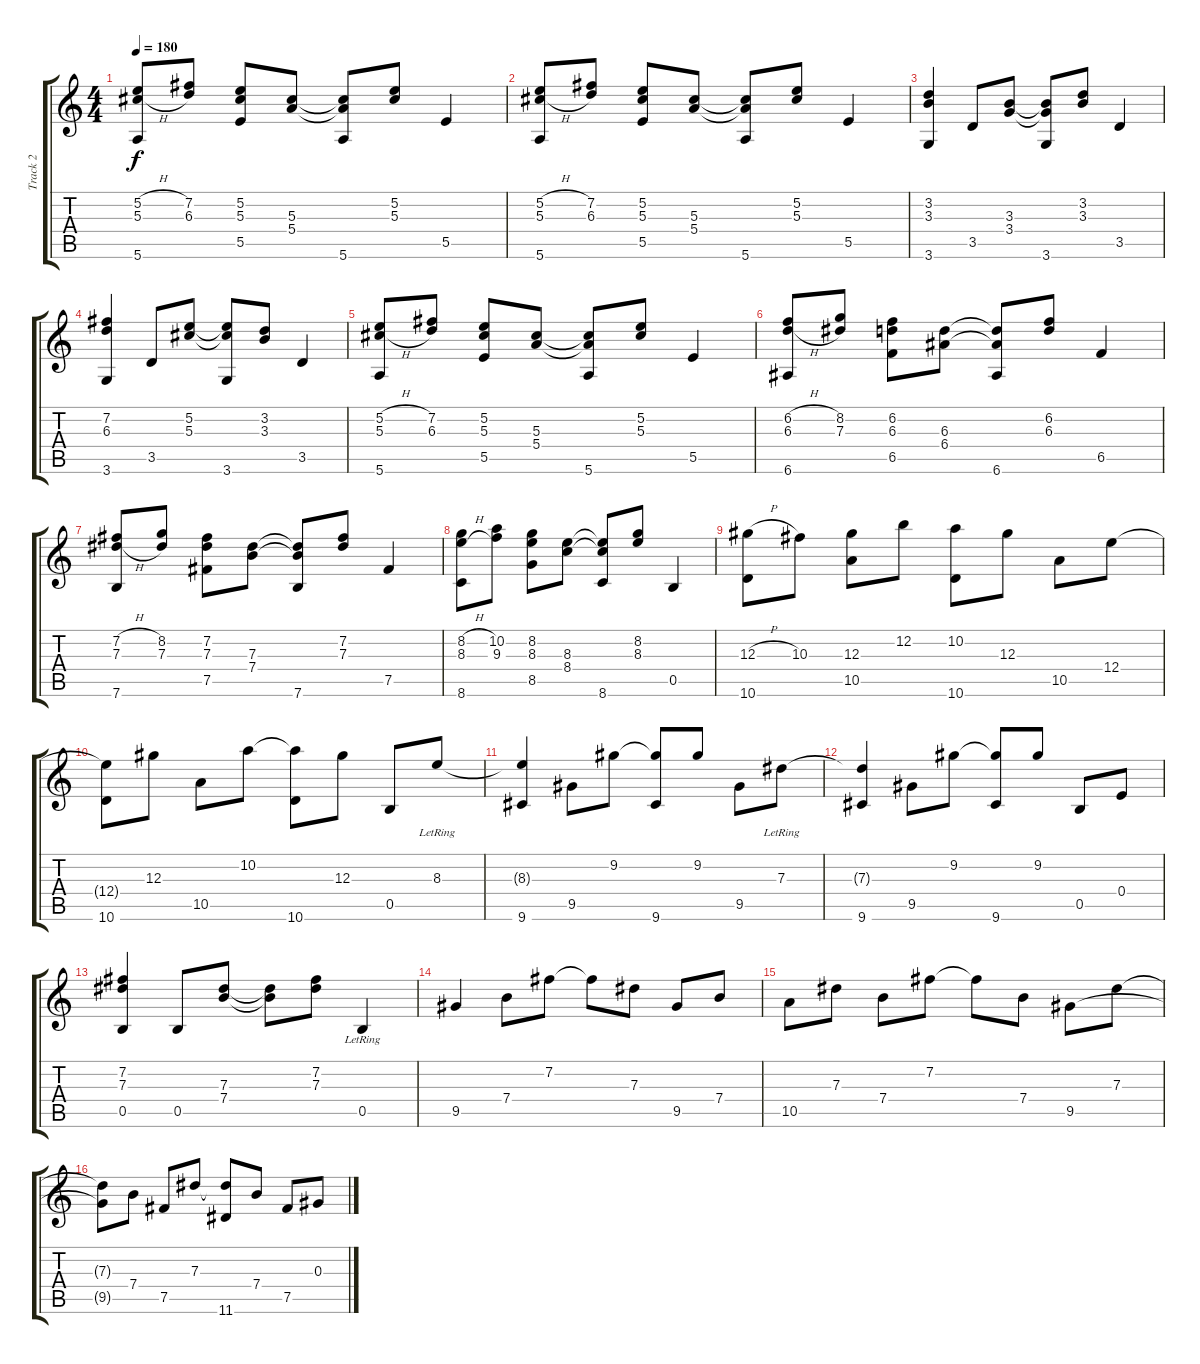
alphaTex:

\track ("Track 2" "Track 2") {instrument acousticguitarnylon}
\staff {score tabs}
\tuning (E4 B3 Ab3 E3 B2 E2) {hide}
\ts (4 4)
\tempo 180
\clef g2
\ks c
(5.2{h} 5.3{h} 5.6).8{dy f} (7.2 6.3).8 (5.2 5.3 5.5).8 (5.3 5.4).8 (5.3{t} 5.4{t} 5.6).8 (5.2 5.3).8 5.5.4 |
(5.2{h} 5.3{h} 5.6).8 (7.2 6.3).8 (5.2 5.3 5.5).8 (5.3 5.4).8 (5.3{t} 5.4{t} 5.6).8 (5.2 5.3).8 5.5.4 |
(3.2 3.3 3.6).4 3.5.8 (3.3 3.4).8 (3.3{t} 3.4{t} 3.6).8 (3.2 3.3).8 3.5.4 |
(7.2 6.3 3.6).4 3.5.8 (5.2 5.3).8 (5.2{t} 5.3{t} 3.6).8 (3.2 3.3).8 3.5.4 |
(5.2{h} 5.3{h} 5.6).8 (7.2 6.3).8 (5.2 5.3 5.5).8 (5.3 5.4).8 (5.3{t} 5.4{t} 5.6).8 (5.2 5.3).8 5.5.4 |
(6.2{h} 6.3{h} 6.6).8 (8.2 7.3).8 (6.2 6.3 6.5).8 (6.3 6.4).8 (6.3{t} 6.4{t} 6.6).8 (6.2 6.3).8 6.5.4 |
(7.2{h} 7.3{h} 7.6).8 (8.2 7.3).8 (7.2 7.3 7.5).8 (7.3 7.4).8 (7.3{t} 7.4{t} 7.6).8 (7.2 7.3).8 7.5.4 |
(8.2{h} 8.3{h} 8.6).8 (10.2 9.3).8 (8.2 8.3 8.5).8 (8.3 8.4).8 (8.3{t} 8.4{t} 8.6).8 (8.2 8.3).8 0.5.4 |
(12.3{h} 10.6).8 10.3.8 (12.3 10.5).8 12.2.8 (10.2 10.6).8 12.3.8 10.5.8 12.4.8 |
(12.4{t} 10.6).8 12.3.8 10.5.8 10.2.8 (10.2{t} 10.6).8 12.3.8 0.5.8 8.3{lr}.8 |
(8.3{t} 9.6).4 9.5.8 9.2.8 (9.2{t} 9.6).8 9.2.8 9.5.8 7.3{lr}.8 |
(7.3{t} 9.6).4 9.5.8 9.2.8 (9.2{t} 9.6).8 9.2.8 0.5.8 0.4.8 |
(7.2 7.3 0.5).4 0.5.8 (7.3 7.4).8 (7.3{t} 7.4{t}).8 (7.2 7.3).8 0.5{lr}.4 |
9.5.4 7.4.8 7.2.8 7.2{t}.8 7.3.8 9.5.8 7.4.8 |
10.5.8 7.3.8 7.4.8 7.2.8 7.2{t}.8 7.4.8 9.5.8 7.3.8 |
(7.3{t} 9.5{t}).8 7.4.8 7.5.8 7.3.8 (7.3{t} 11.6).8 7.4.8 7.5.8 0.3.8
